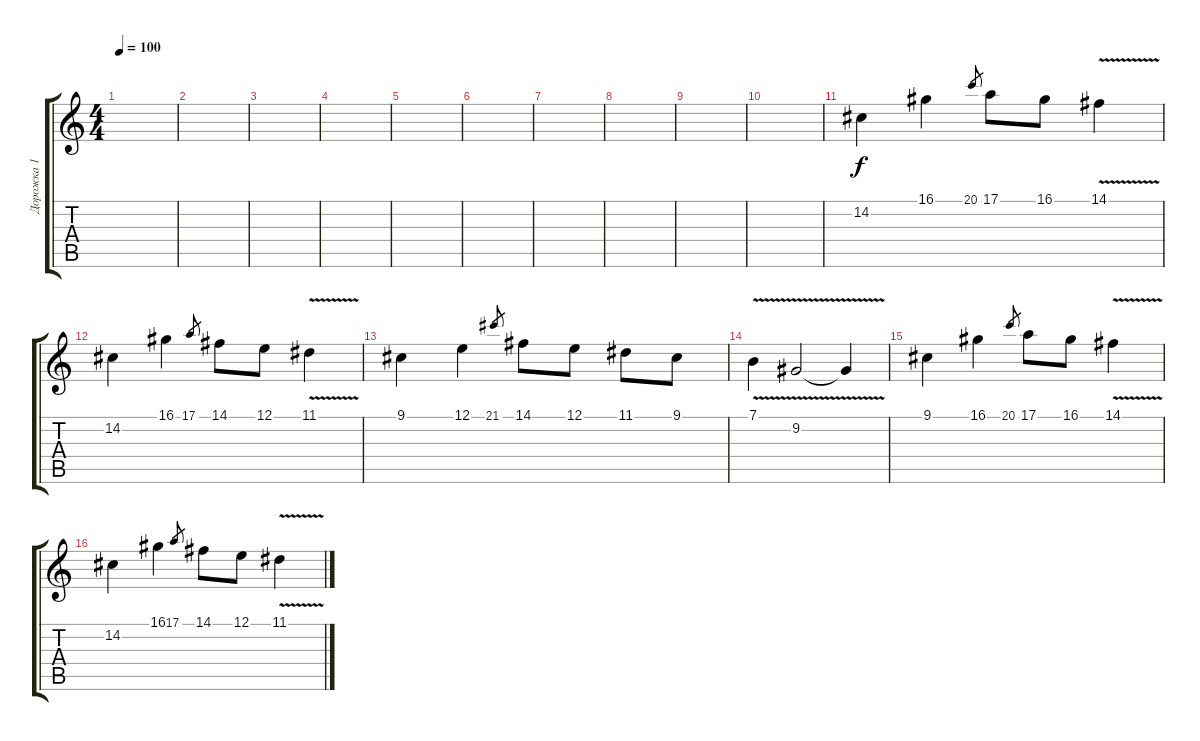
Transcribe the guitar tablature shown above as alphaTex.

\track ("Дорожка 1" "Дорожка 1") {instrument piccolo}
\staff {score tabs}
\tuning (E4 B3 G3 D3 A2 E2) {hide}
\ts (4 4)
\tempo 100
\clef g2
\ks c
|
|
|
|
|
|
|
|
|
|
14.2.4{dy f} 16.1.4 20.1.8{gr} 17.1.8 16.1.8 14.1{v}.4 |
14.2.4 16.1.4 17.1.8{gr} 14.1.8 12.1.8 11.1{v}.4 |
9.1.4 12.1.4 21.1.8{gr} 14.1.8 12.1.8 11.1.8 9.1.8 |
7.1{v}.4 9.2{v}.2 9.2{t}.4 |
9.1.4 16.1.4 20.1.8{gr} 17.1.8 16.1.8 14.1{v}.4 |
14.2.4 16.1.4 17.1.8{gr} 14.1.8 12.1.8 11.1{v}.4
